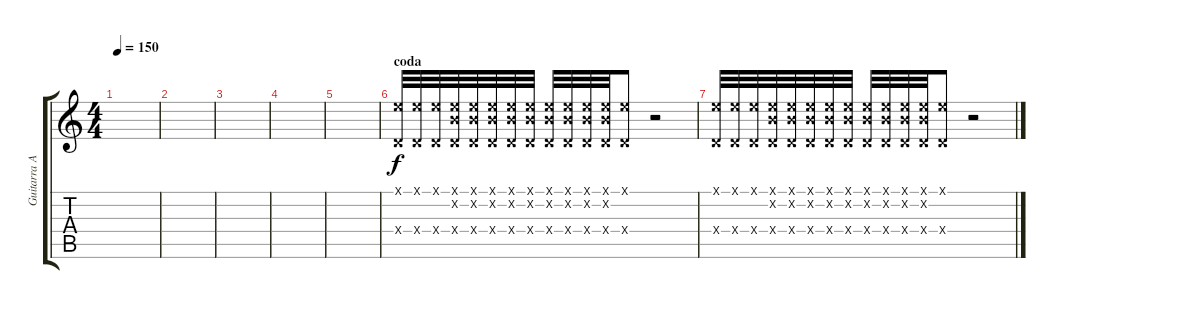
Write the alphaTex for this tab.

\track ("Guitarra Ayuda" "Guitarra A") {instrument distortionguitar}
\staff {score tabs}
\tuning (E4 B3 G3 D3 A2 E2) {hide}
\ts (4 4)
\tempo 150
\clef g2
\ks c
|
|
|
|
|
\section ("" "coda")
(0.1{x} 0.4{x}).32 (0.1{x} 0.4{x}).32 (0.1{x} 0.4{x}).32 (0.1{x} 0.2{x} 0.4{x}).32 (0.1{x} 0.2{x} 0.4{x}).32 (0.1{x} 0.2{x} 0.4{x}).32 (0.1{x} 0.2{x} 0.4{x}).32 (0.1{x} 0.2{x} 0.4{x}).32 (0.1{x} 0.2{x} 0.4{x}).32 (0.1{x} 0.2{x} 0.4{x}).32 (0.1{x} 0.2{x} 0.4{x}).32 (0.1{x} 0.2{x} 0.4{x}).32 (0.1{x} 0.4{x}).8 r.2 |
(0.1{x} 0.4{x}).32 (0.1{x} 0.4{x}).32 (0.1{x} 0.4{x}).32 (0.1{x} 0.2{x} 0.4{x}).32 (0.1{x} 0.2{x} 0.4{x}).32 (0.1{x} 0.2{x} 0.4{x}).32 (0.1{x} 0.2{x} 0.4{x}).32 (0.1{x} 0.2{x} 0.4{x}).32 (0.1{x} 0.2{x} 0.4{x}).32 (0.1{x} 0.2{x} 0.4{x}).32 (0.1{x} 0.2{x} 0.4{x}).32 (0.1{x} 0.2{x} 0.4{x}).32 (0.1{x} 0.4{x}).8 r.2
